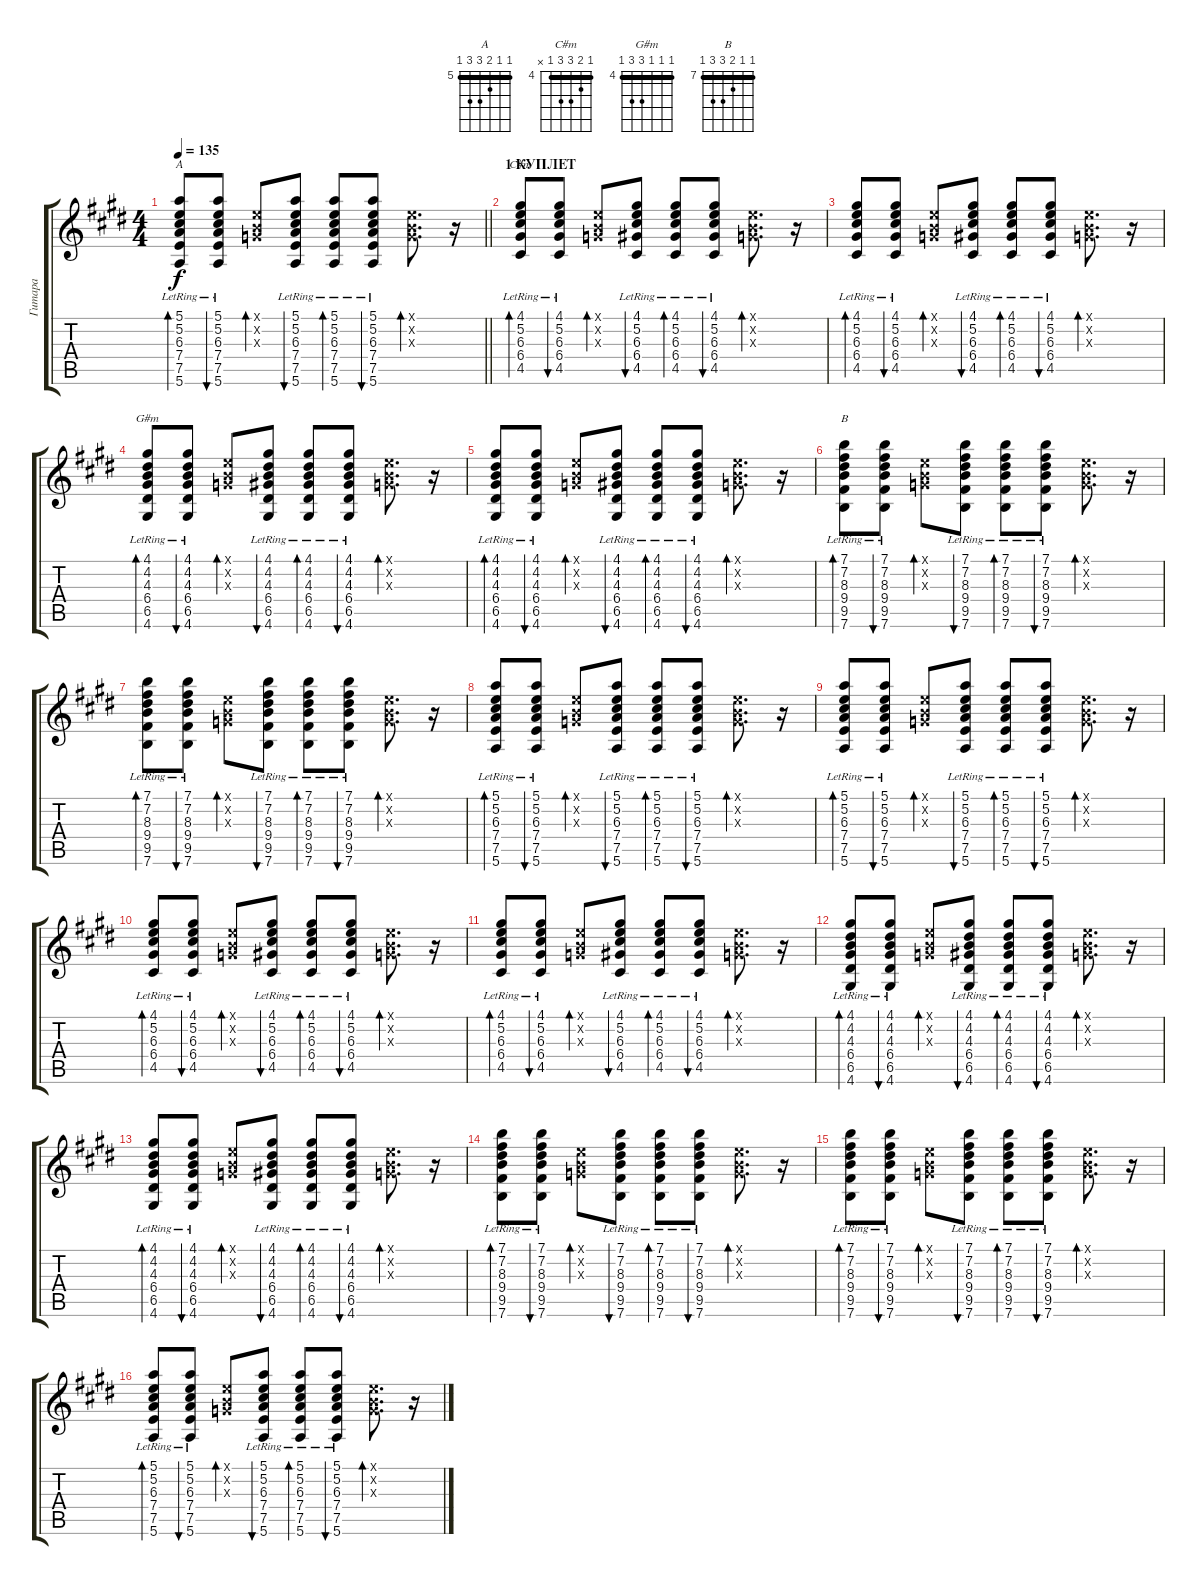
\track ("Гитара" "Гитара") {instrument acousticguitarsteel}
\staff {score tabs}
\tuning (E4 B3 G3 D3 A2 E2) {hide}
\chord ("A" 5 5 6 7 7 5) {firstfret 5 barre 5}
\chord ("C#m" 4 5 6 6 4 x) {firstfret 4 barre 4}
\chord ("G#m" 4 4 4 6 6 4) {firstfret 4 barre 4}
\chord ("B" 7 7 8 9 9 7) {firstfret 7 barre 7}
\ts (4 4)
\tempo 135
\clef g2
\barLineRight lightlight
\ks c#minor
(5.1{lr} 5.2{lr} 6.3{lr} 7.4{lr} 7.5{lr} 5.6{lr}).8{bd 60 ch "A" dy f} (5.1{lr} 5.2{lr} 6.3{lr} 7.4{lr} 7.5{lr} 5.6{lr}).8{bu 60} (0.1{x} 0.2{x} 0.3{x}).8{bd 60} (5.1{lr} 5.2{lr} 6.3{lr} 7.4{lr} 7.5{lr} 5.6{lr}).8{bu 60} (5.1{lr} 5.2{lr} 6.3{lr} 7.4{lr} 7.5{lr} 5.6{lr}).8{bd 60} (5.1{lr} 5.2{lr} 6.3{lr} 7.4{lr} 7.5{lr} 5.6{lr}).8{bu 60} (0.1{x} 0.2{x} 0.3{x}).8{d bd 60} r.16 |
\section ("" "1 КУПЛЕТ")
(4.1{lr} 5.2{lr} 6.3{lr} 6.4{lr} 4.5{lr}).8{bd 60 ch "C#m"} (4.1{lr} 5.2{lr} 6.3{lr} 6.4{lr} 4.5{lr}).8{bu 60} (0.1{x} 0.2{x} 0.3{x}).8{bd 60} (4.1{lr} 5.2{lr} 6.3{lr} 6.4{lr} 4.5{lr}).8{bu 60} (4.1{lr} 5.2{lr} 6.3{lr} 6.4{lr} 4.5{lr}).8{bd 60} (4.1{lr} 5.2{lr} 6.3{lr} 6.4{lr} 4.5{lr}).8{bu 60} (0.1{x} 0.2{x} 0.3{x}).8{d bd 60} r.16 |
(4.1{lr} 5.2{lr} 6.3{lr} 6.4{lr} 4.5{lr}).8{bd 60} (4.1{lr} 5.2{lr} 6.3{lr} 6.4{lr} 4.5{lr}).8{bu 60} (0.1{x} 0.2{x} 0.3{x}).8{bd 60} (4.1{lr} 5.2{lr} 6.3{lr} 6.4{lr} 4.5{lr}).8{bu 60} (4.1{lr} 5.2{lr} 6.3{lr} 6.4{lr} 4.5{lr}).8{bd 60} (4.1{lr} 5.2{lr} 6.3{lr} 6.4{lr} 4.5{lr}).8{bu 60} (0.1{x} 0.2{x} 0.3{x}).8{d bd 60} r.16 |
(4.1{lr} 4.2{lr} 4.3{lr} 6.4{lr} 6.5{lr} 4.6{lr}).8{bd 60 ch "G#m"} (4.1{lr} 4.2{lr} 4.3{lr} 6.4{lr} 6.5{lr} 4.6{lr}).8{bu 60} (0.1{x} 0.2{x} 0.3{x}).8{bd 60} (4.1{lr} 4.2{lr} 4.3{lr} 6.4{lr} 6.5{lr} 4.6{lr}).8{bu 60} (4.1{lr} 4.2{lr} 4.3{lr} 6.4{lr} 6.5{lr} 4.6{lr}).8{bd 60} (4.1{lr} 4.2{lr} 4.3{lr} 6.4{lr} 6.5{lr} 4.6{lr}).8{bu 60} (0.1{x} 0.2{x} 0.3{x}).8{d bd 60} r.16 |
(4.1{lr} 4.2{lr} 4.3{lr} 6.4{lr} 6.5{lr} 4.6{lr}).8{bd 60} (4.1{lr} 4.2{lr} 4.3{lr} 6.4{lr} 6.5{lr} 4.6{lr}).8{bu 60} (0.1{x} 0.2{x} 0.3{x}).8{bd 60} (4.1{lr} 4.2{lr} 4.3{lr} 6.4{lr} 6.5{lr} 4.6{lr}).8{bu 60} (4.1{lr} 4.2{lr} 4.3{lr} 6.4{lr} 6.5{lr} 4.6{lr}).8{bd 60} (4.1{lr} 4.2{lr} 4.3{lr} 6.4{lr} 6.5{lr} 4.6{lr}).8{bu 60} (0.1{x} 0.2{x} 0.3{x}).8{d bd 60} r.16 |
(7.1{lr} 7.2{lr} 8.3{lr} 9.4{lr} 9.5{lr} 7.6{lr}).8{bd 60 ch "B"} (7.1{lr} 7.2{lr} 8.3{lr} 9.4{lr} 9.5{lr} 7.6{lr}).8{bu 60} (0.1{x} 0.2{x} 0.3{x}).8{bd 60} (7.1{lr} 7.2{lr} 8.3{lr} 9.4{lr} 9.5{lr} 7.6{lr}).8{bu 60} (7.1{lr} 7.2{lr} 8.3{lr} 9.4{lr} 9.5{lr} 7.6{lr}).8{bd 60} (7.1{lr} 7.2{lr} 8.3{lr} 9.4{lr} 9.5{lr} 7.6{lr}).8{bu 60} (0.1{x} 0.2{x} 0.3{x}).8{d bd 60} r.16 |
(7.1{lr} 7.2{lr} 8.3{lr} 9.4{lr} 9.5{lr} 7.6{lr}).8{bd 60} (7.1{lr} 7.2{lr} 8.3{lr} 9.4{lr} 9.5{lr} 7.6{lr}).8{bu 60} (0.1{x} 0.2{x} 0.3{x}).8{bd 60} (7.1{lr} 7.2{lr} 8.3{lr} 9.4{lr} 9.5{lr} 7.6{lr}).8{bu 60} (7.1{lr} 7.2{lr} 8.3{lr} 9.4{lr} 9.5{lr} 7.6{lr}).8{bd 60} (7.1{lr} 7.2{lr} 8.3{lr} 9.4{lr} 9.5{lr} 7.6{lr}).8{bu 60} (0.1{x} 0.2{x} 0.3{x}).8{d bd 60} r.16 |
(5.1{lr} 5.2{lr} 6.3{lr} 7.4{lr} 7.5{lr} 5.6{lr}).8{bd 60} (5.1{lr} 5.2{lr} 6.3{lr} 7.4{lr} 7.5{lr} 5.6{lr}).8{bu 60} (0.1{x} 0.2{x} 0.3{x}).8{bd 60} (5.1{lr} 5.2{lr} 6.3{lr} 7.4{lr} 7.5{lr} 5.6{lr}).8{bu 60} (5.1{lr} 5.2{lr} 6.3{lr} 7.4{lr} 7.5{lr} 5.6{lr}).8{bd 60} (5.1{lr} 5.2{lr} 6.3{lr} 7.4{lr} 7.5{lr} 5.6{lr}).8{bu 60} (0.1{x} 0.2{x} 0.3{x}).8{d bd 60} r.16 |
(5.1{lr} 5.2{lr} 6.3{lr} 7.4{lr} 7.5{lr} 5.6{lr}).8{bd 60} (5.1{lr} 5.2{lr} 6.3{lr} 7.4{lr} 7.5{lr} 5.6{lr}).8{bu 60} (0.1{x} 0.2{x} 0.3{x}).8{bd 60} (5.1{lr} 5.2{lr} 6.3{lr} 7.4{lr} 7.5{lr} 5.6{lr}).8{bu 60} (5.1{lr} 5.2{lr} 6.3{lr} 7.4{lr} 7.5{lr} 5.6{lr}).8{bd 60} (5.1{lr} 5.2{lr} 6.3{lr} 7.4{lr} 7.5{lr} 5.6{lr}).8{bu 60} (0.1{x} 0.2{x} 0.3{x}).8{d bd 60} r.16 |
(4.1{lr} 5.2{lr} 6.3{lr} 6.4{lr} 4.5{lr}).8{bd 60} (4.1{lr} 5.2{lr} 6.3{lr} 6.4{lr} 4.5{lr}).8{bu 60} (0.1{x} 0.2{x} 0.3{x}).8{bd 60} (4.1{lr} 5.2{lr} 6.3{lr} 6.4{lr} 4.5{lr}).8{bu 60} (4.1{lr} 5.2{lr} 6.3{lr} 6.4{lr} 4.5{lr}).8{bd 60} (4.1{lr} 5.2{lr} 6.3{lr} 6.4{lr} 4.5{lr}).8{bu 60} (0.1{x} 0.2{x} 0.3{x}).8{d bd 60} r.16 |
(4.1{lr} 5.2{lr} 6.3{lr} 6.4{lr} 4.5{lr}).8{bd 60} (4.1{lr} 5.2{lr} 6.3{lr} 6.4{lr} 4.5{lr}).8{bu 60} (0.1{x} 0.2{x} 0.3{x}).8{bd 60} (4.1{lr} 5.2{lr} 6.3{lr} 6.4{lr} 4.5{lr}).8{bu 60} (4.1{lr} 5.2{lr} 6.3{lr} 6.4{lr} 4.5{lr}).8{bd 60} (4.1{lr} 5.2{lr} 6.3{lr} 6.4{lr} 4.5{lr}).8{bu 60} (0.1{x} 0.2{x} 0.3{x}).8{d bd 60} r.16 |
(4.1{lr} 4.2{lr} 4.3{lr} 6.4{lr} 6.5{lr} 4.6{lr}).8{bd 60} (4.1{lr} 4.2{lr} 4.3{lr} 6.4{lr} 6.5{lr} 4.6{lr}).8{bu 60} (0.1{x} 0.2{x} 0.3{x}).8{bd 60} (4.1{lr} 4.2{lr} 4.3{lr} 6.4{lr} 6.5{lr} 4.6{lr}).8{bu 60} (4.1{lr} 4.2{lr} 4.3{lr} 6.4{lr} 6.5{lr} 4.6{lr}).8{bd 60} (4.1{lr} 4.2{lr} 4.3{lr} 6.4{lr} 6.5{lr} 4.6{lr}).8{bu 60} (0.1{x} 0.2{x} 0.3{x}).8{d bd 60} r.16 |
(4.1{lr} 4.2{lr} 4.3{lr} 6.4{lr} 6.5{lr} 4.6{lr}).8{bd 60} (4.1{lr} 4.2{lr} 4.3{lr} 6.4{lr} 6.5{lr} 4.6{lr}).8{bu 60} (0.1{x} 0.2{x} 0.3{x}).8{bd 60} (4.1{lr} 4.2{lr} 4.3{lr} 6.4{lr} 6.5{lr} 4.6{lr}).8{bu 60} (4.1{lr} 4.2{lr} 4.3{lr} 6.4{lr} 6.5{lr} 4.6{lr}).8{bd 60} (4.1{lr} 4.2{lr} 4.3{lr} 6.4{lr} 6.5{lr} 4.6{lr}).8{bu 60} (0.1{x} 0.2{x} 0.3{x}).8{d bd 60} r.16 |
(7.1{lr} 7.2{lr} 8.3{lr} 9.4{lr} 9.5{lr} 7.6{lr}).8{bd 60} (7.1{lr} 7.2{lr} 8.3{lr} 9.4{lr} 9.5{lr} 7.6{lr}).8{bu 60} (0.1{x} 0.2{x} 0.3{x}).8{bd 60} (7.1{lr} 7.2{lr} 8.3{lr} 9.4{lr} 9.5{lr} 7.6{lr}).8{bu 60} (7.1{lr} 7.2{lr} 8.3{lr} 9.4{lr} 9.5{lr} 7.6{lr}).8{bd 60} (7.1{lr} 7.2{lr} 8.3{lr} 9.4{lr} 9.5{lr} 7.6{lr}).8{bu 60} (0.1{x} 0.2{x} 0.3{x}).8{d bd 60} r.16 |
(7.1{lr} 7.2{lr} 8.3{lr} 9.4{lr} 9.5{lr} 7.6{lr}).8{bd 60} (7.1{lr} 7.2{lr} 8.3{lr} 9.4{lr} 9.5{lr} 7.6{lr}).8{bu 60} (0.1{x} 0.2{x} 0.3{x}).8{bd 60} (7.1{lr} 7.2{lr} 8.3{lr} 9.4{lr} 9.5{lr} 7.6{lr}).8{bu 60} (7.1{lr} 7.2{lr} 8.3{lr} 9.4{lr} 9.5{lr} 7.6{lr}).8{bd 60} (7.1{lr} 7.2{lr} 8.3{lr} 9.4{lr} 9.5{lr} 7.6{lr}).8{bu 60} (0.1{x} 0.2{x} 0.3{x}).8{d bd 60} r.16 |
(5.1{lr} 5.2{lr} 6.3{lr} 7.4{lr} 7.5{lr} 5.6{lr}).8{bd 60} (5.1{lr} 5.2{lr} 6.3{lr} 7.4{lr} 7.5{lr} 5.6{lr}).8{bu 60} (0.1{x} 0.2{x} 0.3{x}).8{bd 60} (5.1{lr} 5.2{lr} 6.3{lr} 7.4{lr} 7.5{lr} 5.6{lr}).8{bu 60} (5.1{lr} 5.2{lr} 6.3{lr} 7.4{lr} 7.5{lr} 5.6{lr}).8{bd 60} (5.1{lr} 5.2{lr} 6.3{lr} 7.4{lr} 7.5{lr} 5.6{lr}).8{bu 60} (0.1{x} 0.2{x} 0.3{x}).8{d bd 60} r.16
